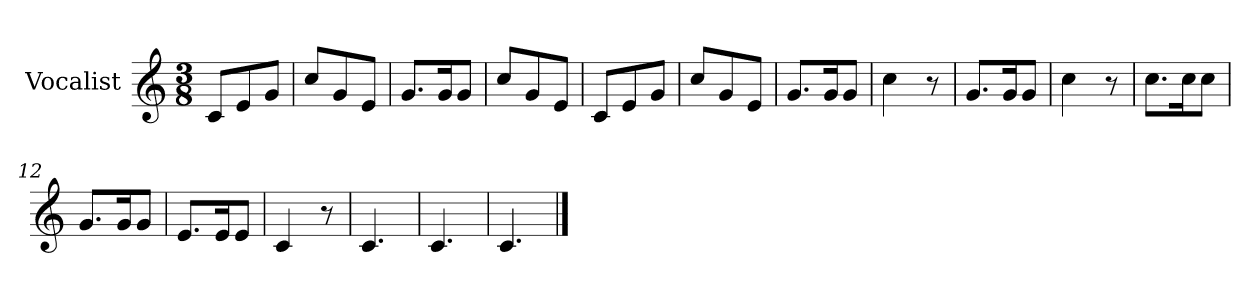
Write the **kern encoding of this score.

**kern
*part1
*staff1
*I"Vocalist
*k[]
*C:
*M3/8
=1
8cL
8e
8gJ
=2
8ccL
8g
8eJ
=3
8.gL
16gK
8gJ
=4
8ccL
8g
8eJ
=5
8cL
8e
8gJ
=6
8ccL
8g
8eJ
=7
8.gL
16gK
8gJ
=8
4cc
8r
=9
8.gL
16gK
8gJ
=10
4cc
8r
=11
8.ccL
16ccK
8ccJ
=12
8.gL
16gK
8gJ
=13
8.eL
16eK
8eJ
=14
4c
8r
=15
4.c
=16
4.c
=17
4.c
==
*-
